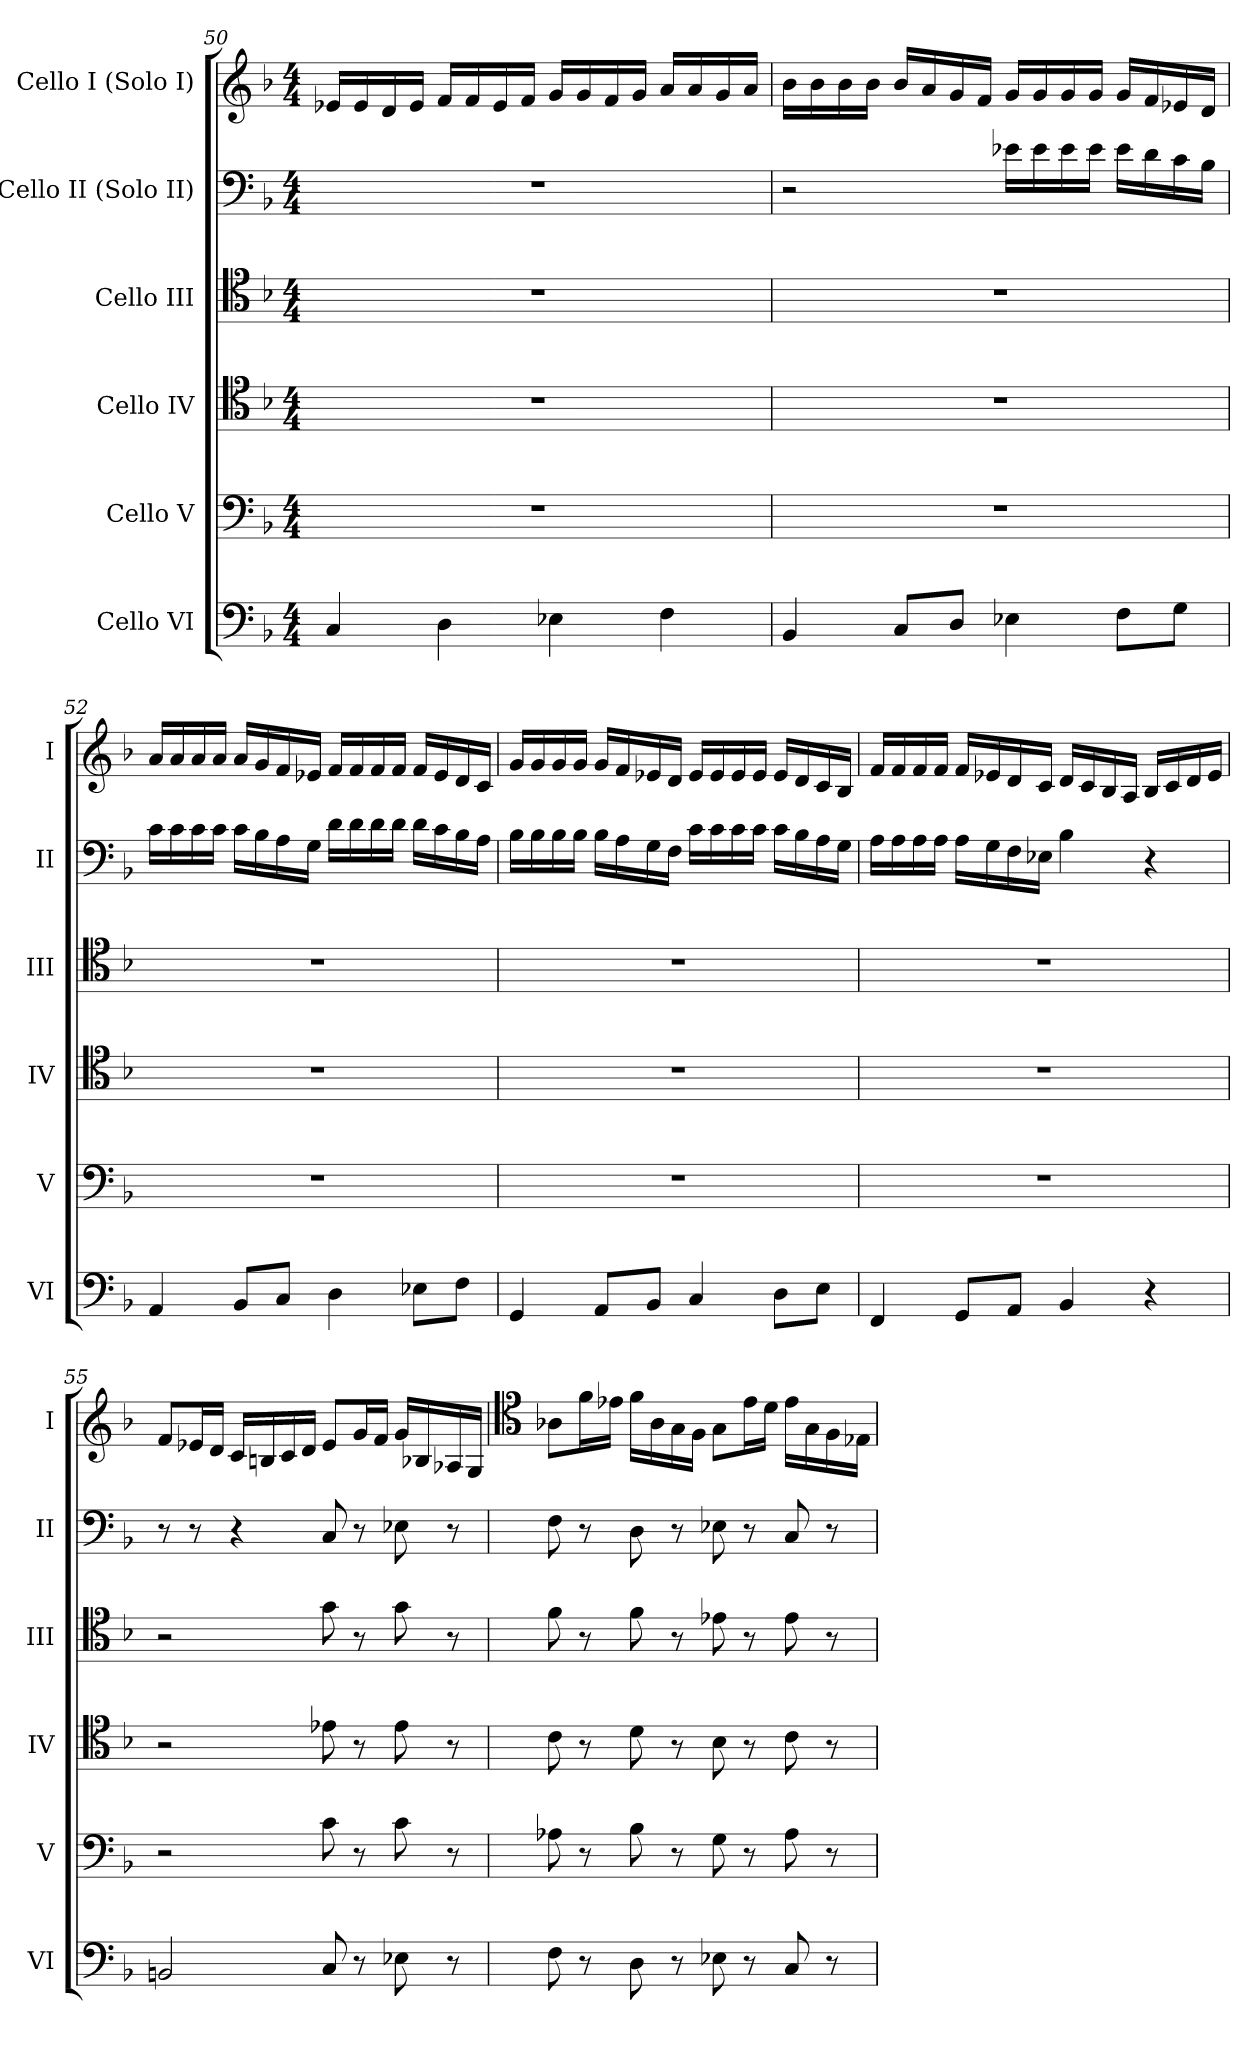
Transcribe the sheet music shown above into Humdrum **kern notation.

**kern	**kern	**kern	**kern	**kern	**kern
*part6	*part5	*part4	*part3	*part2	*part1
*staff6	*staff5	*staff4	*staff3	*staff2	*staff1
*I"Cello VI	*I"Cello V	*I"Cello IV	*I"Cello III	*I"Cello II (Solo II)	*I"Cello I (Solo I)
*I'VI	*I'V	*I'IV	*I'III	*I'II	*I'I
*clefF4	*clefF4	*clefC4	*clefC4	*clefF4	*clefG2
*k[b-]	*k[b-]	*k[b-]	*k[b-]	*k[b-]	*k[b-]
*M4/4	*M4/4	*M4/4	*M4/4	*M4/4	*M4/4
=50	=50	=50	=50	=50	=50
4C/	1r	1r	1r	1r	16e-X/LL
.	.	.	.	.	16e-/
.	.	.	.	.	16d/
.	.	.	.	.	16e-/JJ
4D\	.	.	.	.	16f/LL
.	.	.	.	.	16f/
.	.	.	.	.	16e-/
.	.	.	.	.	16f/JJ
4E-X\	.	.	.	.	16g/LL
.	.	.	.	.	16g/
.	.	.	.	.	16f/
.	.	.	.	.	16g/JJ
4F\	.	.	.	.	16a/LL
.	.	.	.	.	16a/
.	.	.	.	.	16g/
.	.	.	.	.	16a/JJ
=51	=51	=51	=51	=51	=51
4BB-/	1r	1r	1r	2r	16b-\LL
.	.	.	.	.	16b-\
.	.	.	.	.	16b-\
.	.	.	.	.	16b-\JJ
8C/L	.	.	.	.	16b-/LL
.	.	.	.	.	16a/
8D/J	.	.	.	.	16g/
.	.	.	.	.	16f/JJ
4E-X\	.	.	.	16e-X\LL	16g/LL
.	.	.	.	16e-\	16g/
.	.	.	.	16e-\	16g/
.	.	.	.	16e-\JJ	16g/JJ
8F\L	.	.	.	16e-\LL	16g/LL
.	.	.	.	16d\	16f/
8G\J	.	.	.	16c\	16e-X/
.	.	.	.	16B-\JJ	16d/JJ
!!LO:PB:g=z
=52	=52	=52	=52	=52	=52
4AA/	1r	1r	1r	16c\LL	16a/LL
.	.	.	.	16c\	16a/
.	.	.	.	16c\	16a/
.	.	.	.	16c\JJ	16a/JJ
8BB-/L	.	.	.	16c\LL	16a/LL
.	.	.	.	16B-\	16g/
8C/J	.	.	.	16A\	16f/
.	.	.	.	16G\JJ	16e-X/JJ
4D\	.	.	.	16d\LL	16f/LL
.	.	.	.	16d\	16f/
.	.	.	.	16d\	16f/
.	.	.	.	16d\JJ	16f/JJ
8E-X\L	.	.	.	16d\LL	16f/LL
.	.	.	.	16c\	16e-/
8F\J	.	.	.	16B-\	16d/
.	.	.	.	16A\JJ	16c/JJ
=53	=53	=53	=53	=53	=53
4GG/	1r	1r	1r	16B-\LL	16g/LL
.	.	.	.	16B-\	16g/
.	.	.	.	16B-\	16g/
.	.	.	.	16B-\JJ	16g/JJ
8AA/L	.	.	.	16B-\LL	16g/LL
.	.	.	.	16A\	16f/
8BB-/J	.	.	.	16G\	16e-X/
.	.	.	.	16F\JJ	16d/JJ
4C/	.	.	.	16c\LL	16e-/LL
.	.	.	.	16c\	16e-/
.	.	.	.	16c\	16e-/
.	.	.	.	16c\JJ	16e-/JJ
8D\L	.	.	.	16c\LL	16e-/LL
.	.	.	.	16B-\	16d/
8E\J	.	.	.	16A\	16c/
.	.	.	.	16G\JJ	16B-/JJ
=54	=54	=54	=54	=54	=54
4FF/	1r	1r	1r	16A\LL	16f/LL
.	.	.	.	16A\	16f/
.	.	.	.	16A\	16f/
.	.	.	.	16A\JJ	16f/JJ
8GG/L	.	.	.	16A\LL	16f/LL
.	.	.	.	16G\	16e-X/
8AA/J	.	.	.	16F\	16d/
.	.	.	.	16E-X\JJ	16c/JJ
4BB-/	.	.	.	4B-\	16d/LL
.	.	.	.	.	16c/
.	.	.	.	.	16B-/
.	.	.	.	.	16A/JJ
4r	.	.	.	4r	16B-/LL
.	.	.	.	.	16c/
.	.	.	.	.	16d/
.	.	.	.	.	16e-/JJ
!!LO:LB:g=z
=55	=55	=55	=55	=55	=55
2BBn/	2r	2r	2r	8r	8f/L
.	.	.	.	8r	16e-X/L
.	.	.	.	.	16d/JJ
.	.	.	.	4r	16c/LL
.	.	.	.	.	16Bn/
.	.	.	.	.	16c/
.	.	.	.	.	16d/JJ
8C/	8c\	8e-X\	8g\	8C/	8e-/L
8r	8r	8r	8r	8r	16g/L
.	.	.	.	.	16f/JJ
8E-X\	8c\	8e-\	8g\	8E-X\	16g/LL
.	.	.	.	.	16B-X/
8r	8r	8r	8r	8r	16A-X/
.	.	.	.	.	16G/JJ
=56	=56	=56	=56	=56	=56
*	*	*	*	*	*clefC4
8F\	8A-X\	8c\	8f\	8F\	8A-X\L
8r	8r	8r	8r	8r	16f\L
.	.	.	.	.	16e-X\JJ
8D\	8B-\	8d\	8f\	8D\	16f\LL
.	.	.	.	.	16A-\
8r	8r	8r	8r	8r	16G\
.	.	.	.	.	16F\JJ
8E-X\	8G\	8B-\	8e-X\	8E-X\	8G\L
8r	8r	8r	8r	8r	16e-\L
.	.	.	.	.	16d\JJ
8C/	8A-\	8c\	8e-\	8C/	16e-\LL
.	.	.	.	.	16G\
8r	8r	8r	8r	8r	16F\
.	.	.	.	.	16E-X\JJ
=	=	=	=	=	=
*-	*-	*-	*-	*-	*-
